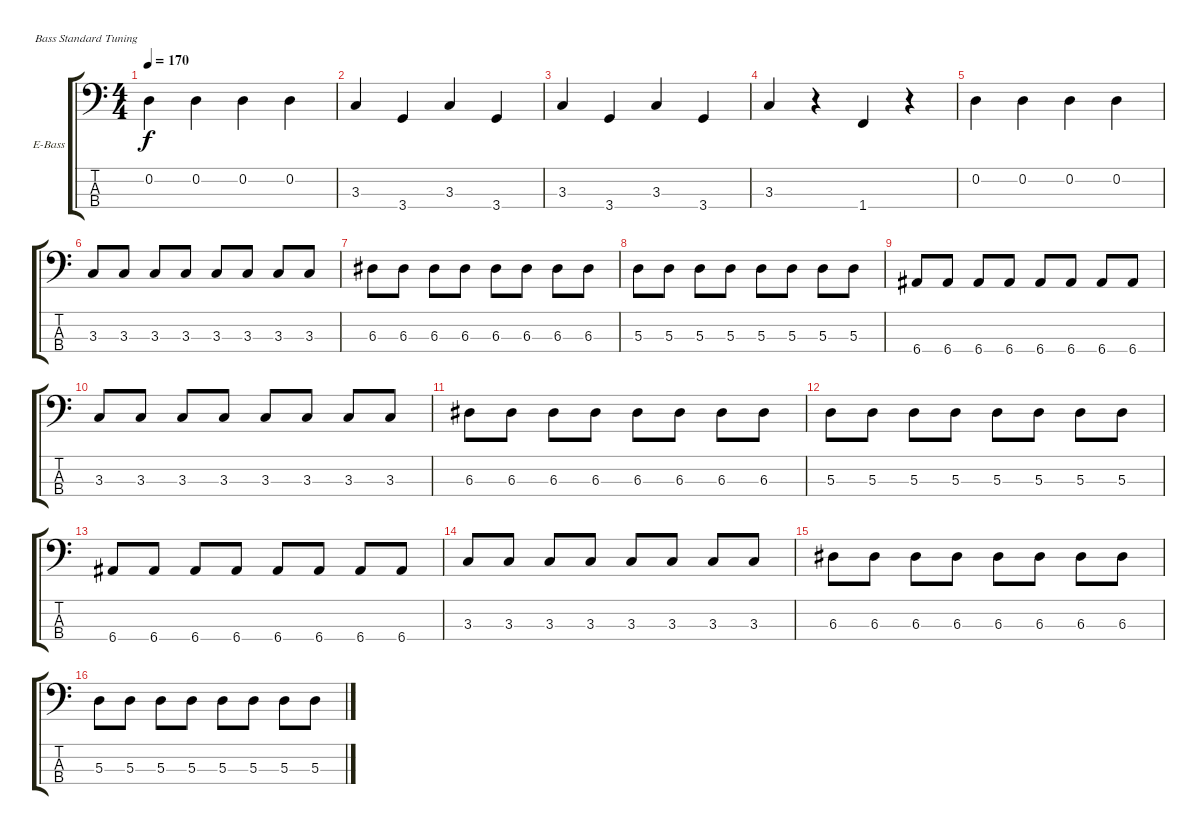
\bracketExtendMode groupsimilarinstruments
\firstSystemTrackNameOrientation horizontal
\otherSystemsTrackNameOrientation horizontal
\track ("Бас - гитара" "E-Bass") {instrument electricbassfinger}
\staff {score tabs}
\tuning (G2 D2 A1 E1)
\ts (4 4)
\tempo 170
\clef f4
\ks c
0.2.4{dy f} 0.2.4 0.2.4 0.2.4 |
3.3.4 3.4.4 3.3.4 3.4.4 |
3.3.4 3.4.4 3.3.4 3.4.4 |
3.3.4 r.4 1.4.4 r.4 |
0.2.4 0.2.4 0.2.4 0.2.4 |
3.3.8 3.3.8 3.3.8 3.3.8 3.3.8 3.3.8 3.3.8 3.3.8 |
6.3.8 6.3.8 6.3.8 6.3.8 6.3.8 6.3.8 6.3.8 6.3.8 |
5.3.8 5.3.8 5.3.8 5.3.8 5.3.8 5.3.8 5.3.8 5.3.8 |
6.4.8 6.4.8 6.4.8 6.4.8 6.4.8 6.4.8 6.4.8 6.4.8 |
3.3.8 3.3.8 3.3.8 3.3.8 3.3.8 3.3.8 3.3.8 3.3.8 |
6.3.8 6.3.8 6.3.8 6.3.8 6.3.8 6.3.8 6.3.8 6.3.8 |
5.3.8 5.3.8 5.3.8 5.3.8 5.3.8 5.3.8 5.3.8 5.3.8 |
6.4.8 6.4.8 6.4.8 6.4.8 6.4.8 6.4.8 6.4.8 6.4.8 |
3.3.8 3.3.8 3.3.8 3.3.8 3.3.8 3.3.8 3.3.8 3.3.8 |
6.3.8 6.3.8 6.3.8 6.3.8 6.3.8 6.3.8 6.3.8 6.3.8 |
5.3.8 5.3.8 5.3.8 5.3.8 5.3.8 5.3.8 5.3.8 5.3.8
